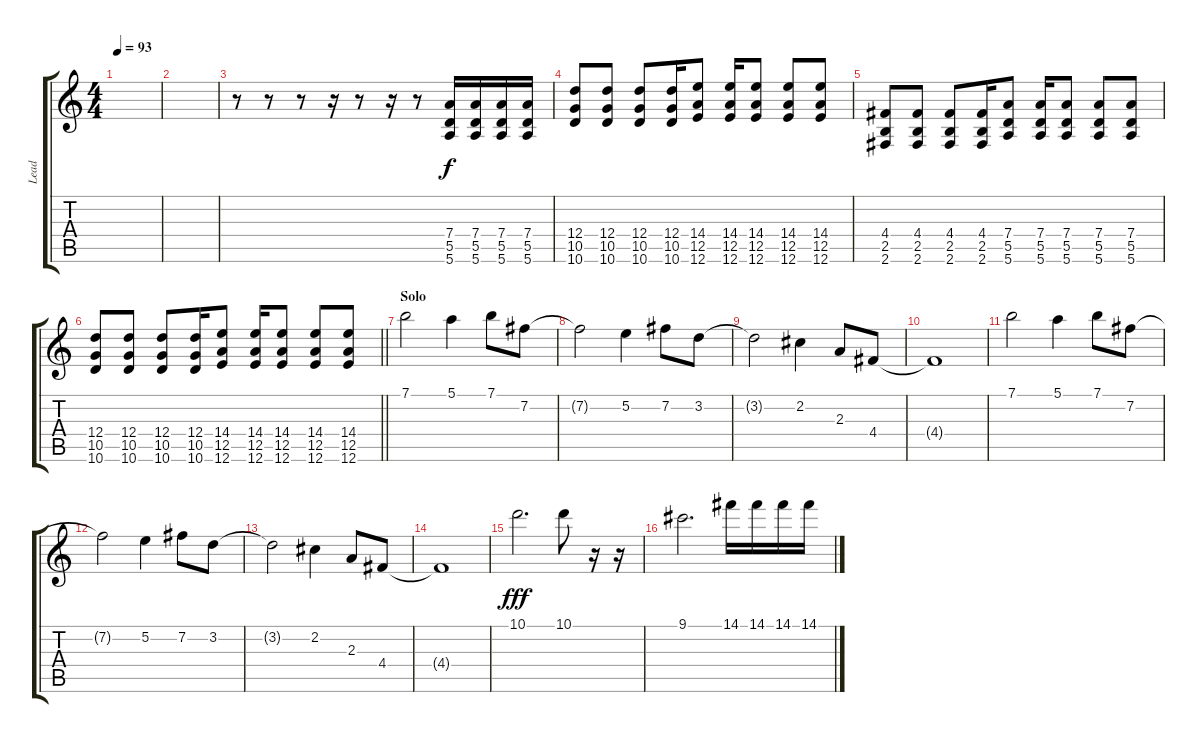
\track ("Lead" "Lead") {instrument distortionguitar}
\staff {score tabs}
\tuning (E4 B3 G3 D3 A2 E2) {hide}
\ts (4 4)
\tempo 93
\clef g2
\ks c
|
|
r.8 r.8 r.8 r.16 r.8 r.16 r.8 (7.4 5.5 5.6).16{dy f balance 11 instrument distortionguitar} (7.4 5.5 5.6).16 (7.4 5.5 5.6).16 (7.4 5.5 5.6).16 |
(12.4 10.5 10.6).8 (12.4 10.5 10.6).8 (12.4 10.5 10.6).8 (12.4 10.5 10.6).16 (14.4 12.5 12.6).8 (14.4 12.5 12.6).16 (14.4 12.5 12.6).8 (14.4 12.5 12.6).8 (14.4 12.5 12.6).8 |
(4.4 2.5 2.6).8 (4.4 2.5 2.6).8 (4.4 2.5 2.6).8 (4.4 2.5 2.6).16 (7.4 5.5 5.6).8 (7.4 5.5 5.6).16 (7.4 5.5 5.6).8 (7.4 5.5 5.6).8 (7.4 5.5 5.6).8 |
\barLineRight lightlight
(12.4 10.5 10.6).8 (12.4 10.5 10.6).8 (12.4 10.5 10.6).8 (12.4 10.5 10.6).16 (14.4 12.5 12.6).8 (14.4 12.5 12.6).16 (14.4 12.5 12.6).8 (14.4 12.5 12.6).8 (14.4 12.5 12.6).8 |
\section ("" "Solo")
7.1.2{balance 8 instrument overdrivenguitar} 5.1.4 7.1.8 7.2.8 |
7.2{t}.2 5.2.4 7.2.8 3.2.8 |
3.2{t}.2 2.2.4 2.3.8 4.4.8 |
4.4{t}.1 |
7.1.2{volume 16} 5.1.4 7.1.8 7.2.8 |
7.2{t}.2 5.2.4 7.2.8 3.2.8 |
3.2{t}.2 2.2.4 2.3.8 4.4.8 |
4.4{t}.1 |
10.1.2{d dy fff instrument electricguitarclean} 10.1.8 r.16 r.16 |
9.1.2{d} 14.1.16 14.1.16 14.1.16 14.1.16
